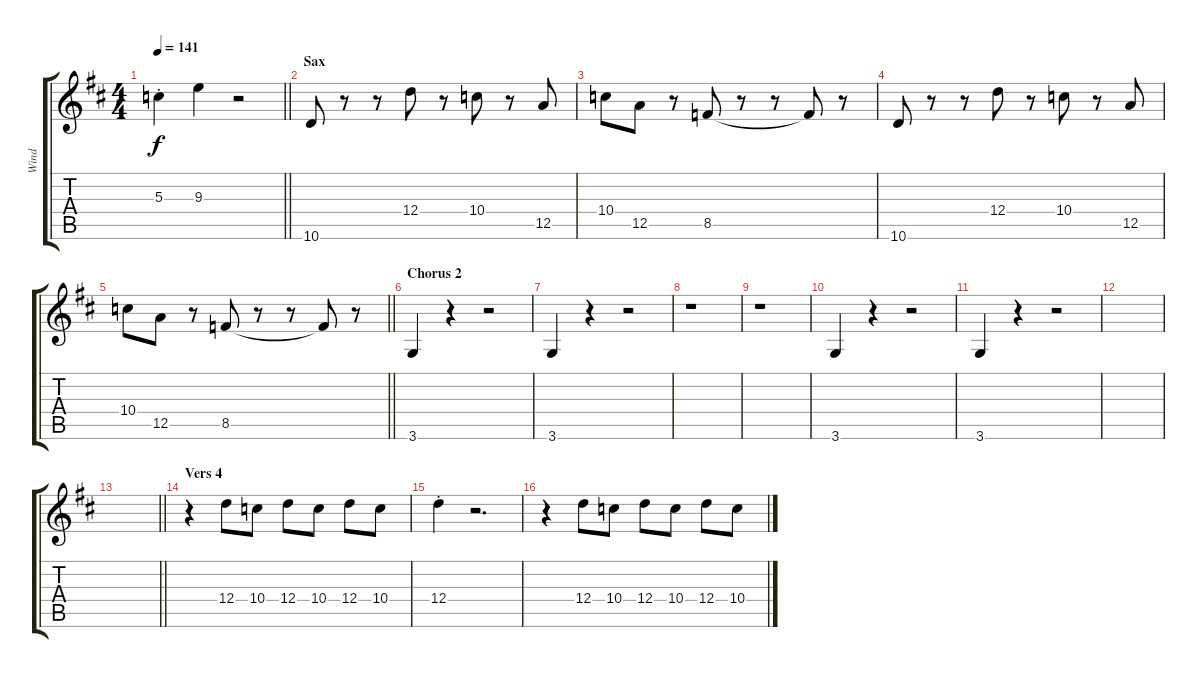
\track ("Wind" "Wind") {instrument trumpet}
\staff {score tabs}
\tuning (E5 B4 G4 D4 A3 E3) {hide}
\ts (4 4)
\tempo 141
\clef g2
\barLineRight lightlight
\ks d
5.3{st}.4{dy f} 9.3.4 r.2 |
\section ("" "Sax")
10.6.8 r.8 r.8 12.4.8 r.8 10.4.8 r.8 12.5.8 |
10.4.8 12.5.8 r.8 8.5.8 r.8 r.8 8.5{t}.8 r.8 |
10.6.8 r.8 r.8 12.4.8 r.8 10.4.8 r.8 12.5.8 |
\barLineRight lightlight
10.4.8 12.5.8 r.8 8.5.8 r.8 r.8 8.5{t}.8 r.8 |
\section ("" "Chorus 2")
3.6.4 r.4 r.2 |
3.6.4 r.4 r.2 |
r.1 |
r.1 |
3.6.4 r.4 r.2 |
3.6.4 r.4 r.2 |
|
\barLineRight lightlight
|
\section ("" "Vers 4")
r.4 12.4.8 10.4.8 12.4.8 10.4.8 12.4.8 10.4.8 |
12.4{st}.4 r.2{d} |
r.4 12.4.8 10.4.8 12.4.8 10.4.8 12.4.8 10.4.8
